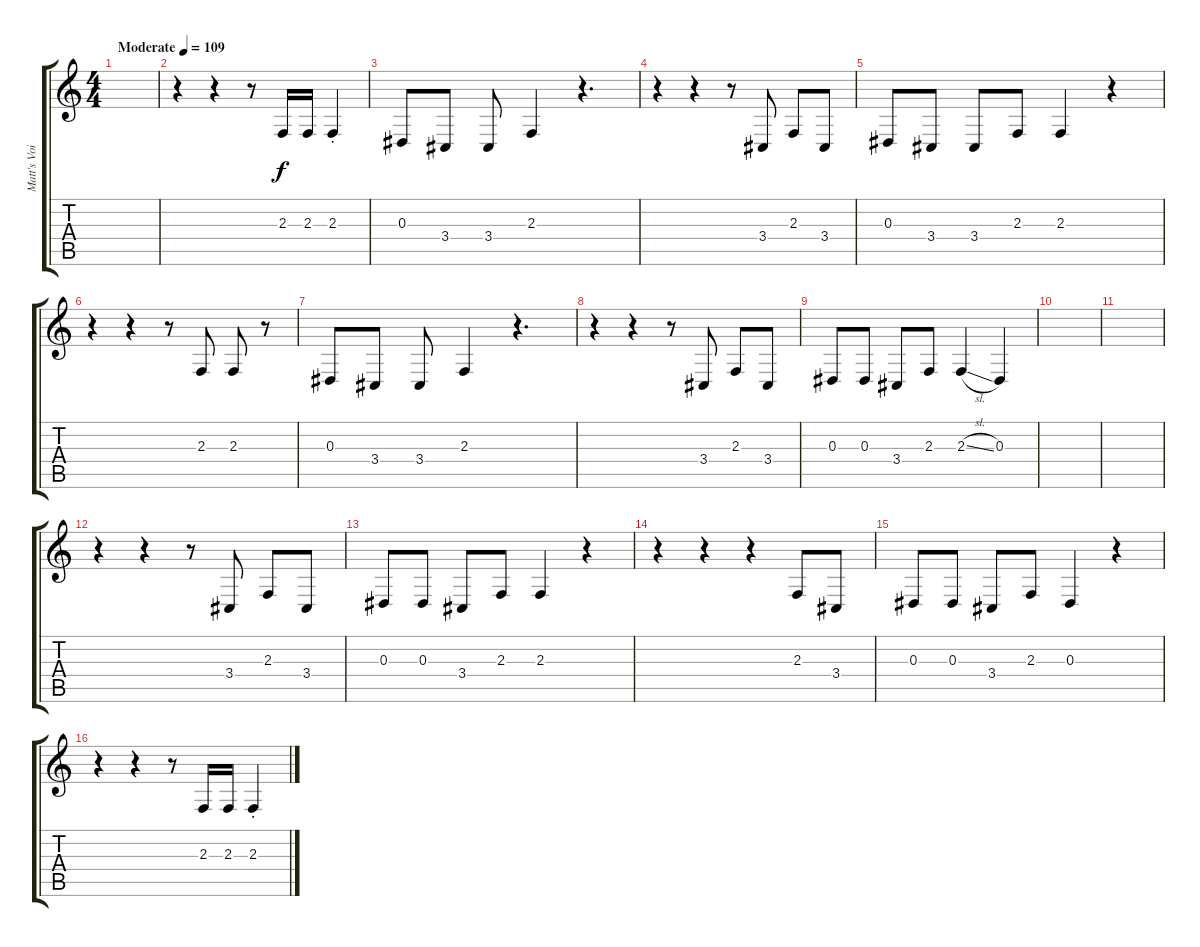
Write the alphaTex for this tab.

\track ("Matt's Voice" "Matt's Voi") {instrument tenorsax}
\staff {score tabs}
\tuning (C4 G3 Eb3 Bb2 F2 C2) {hide}
\ts (4 4)
\tempo (109 "Moderate")
\clef g2
\ks c
|
r.4 r.4 r.8 2.3.16 2.3.16 2.3{st}.4 |
0.3.8 3.4.8 3.4.8 2.3.4 r.4{d} |
r.4 r.4 r.8 3.4.8 2.3.8 3.4.8 |
0.3.8 3.4.8 3.4.8 2.3.8 2.3.4 r.4 |
r.4 r.4 r.8 2.3.8 2.3.8 r.8 |
0.3.8 3.4.8 3.4.8 2.3.4 r.4{d} |
r.4 r.4 r.8 3.4.8 2.3.8 3.4.8 |
0.3.8 0.3.8 3.4.8 2.3.8 2.3{sl}.4 0.3.4 |
|
|
r.4 r.4 r.8 3.4.8 2.3.8 3.4.8 |
0.3.8 0.3.8 3.4.8 2.3.8 2.3.4 r.4 |
r.4 r.4 r.4 2.3.8 3.4.8 |
0.3.8 0.3.8 3.4.8 2.3.8 0.3.4 r.4 |
r.4 r.4 r.8 2.3.16 2.3.16 2.3{st}.4
